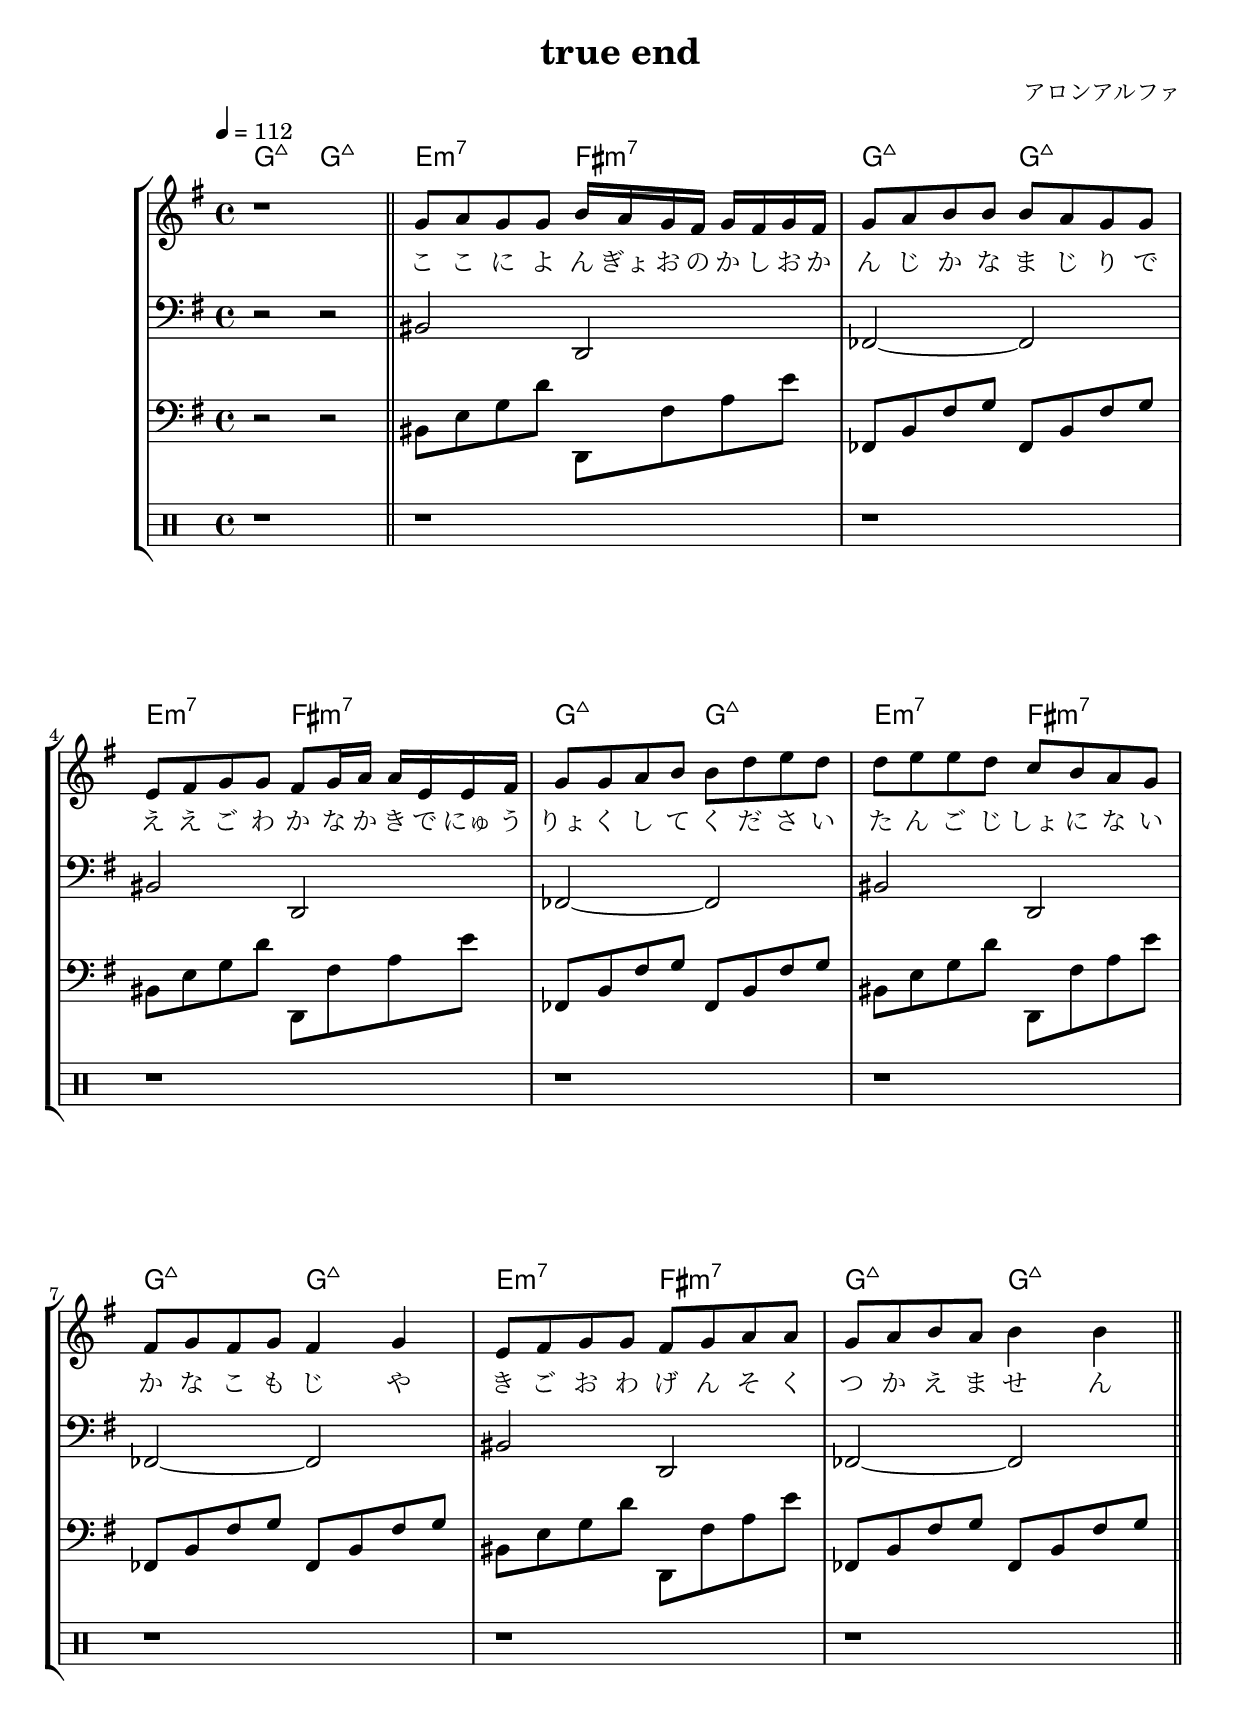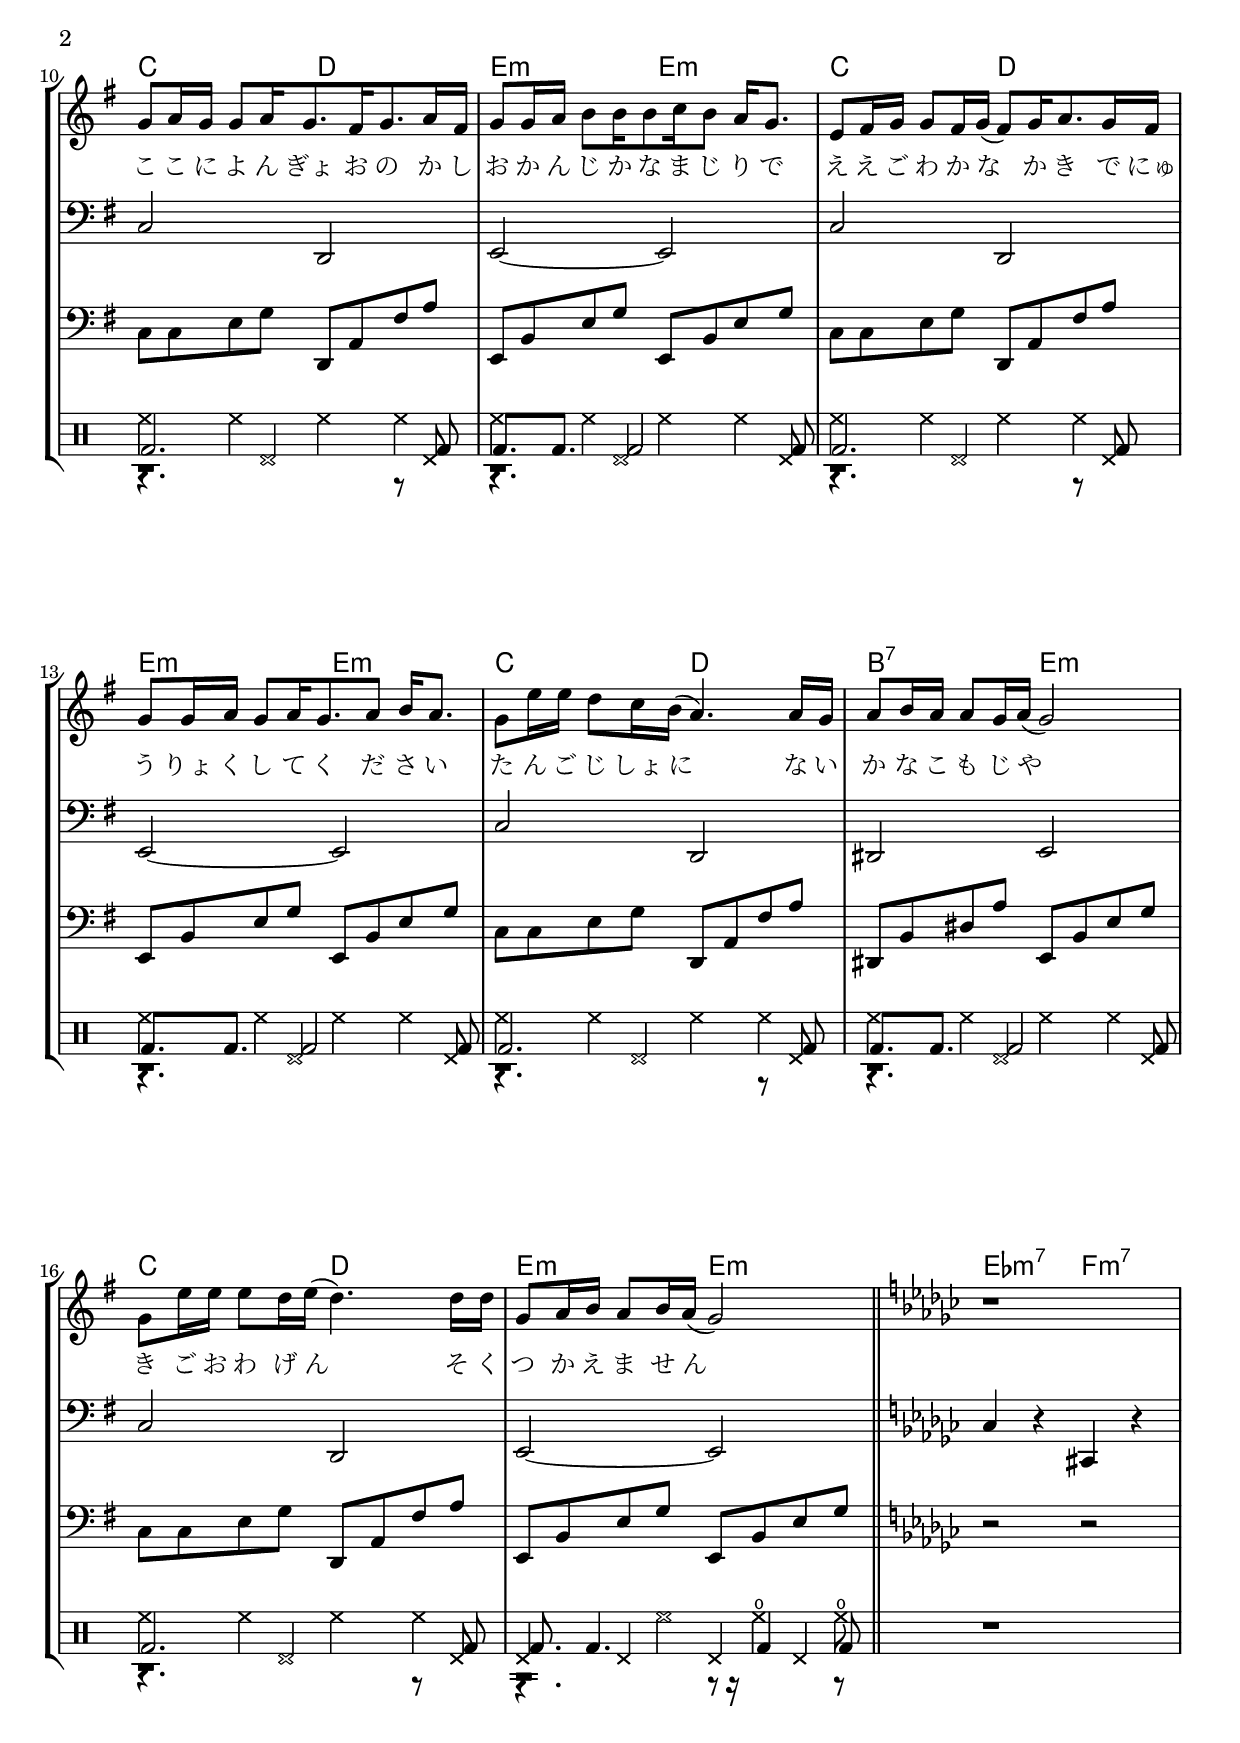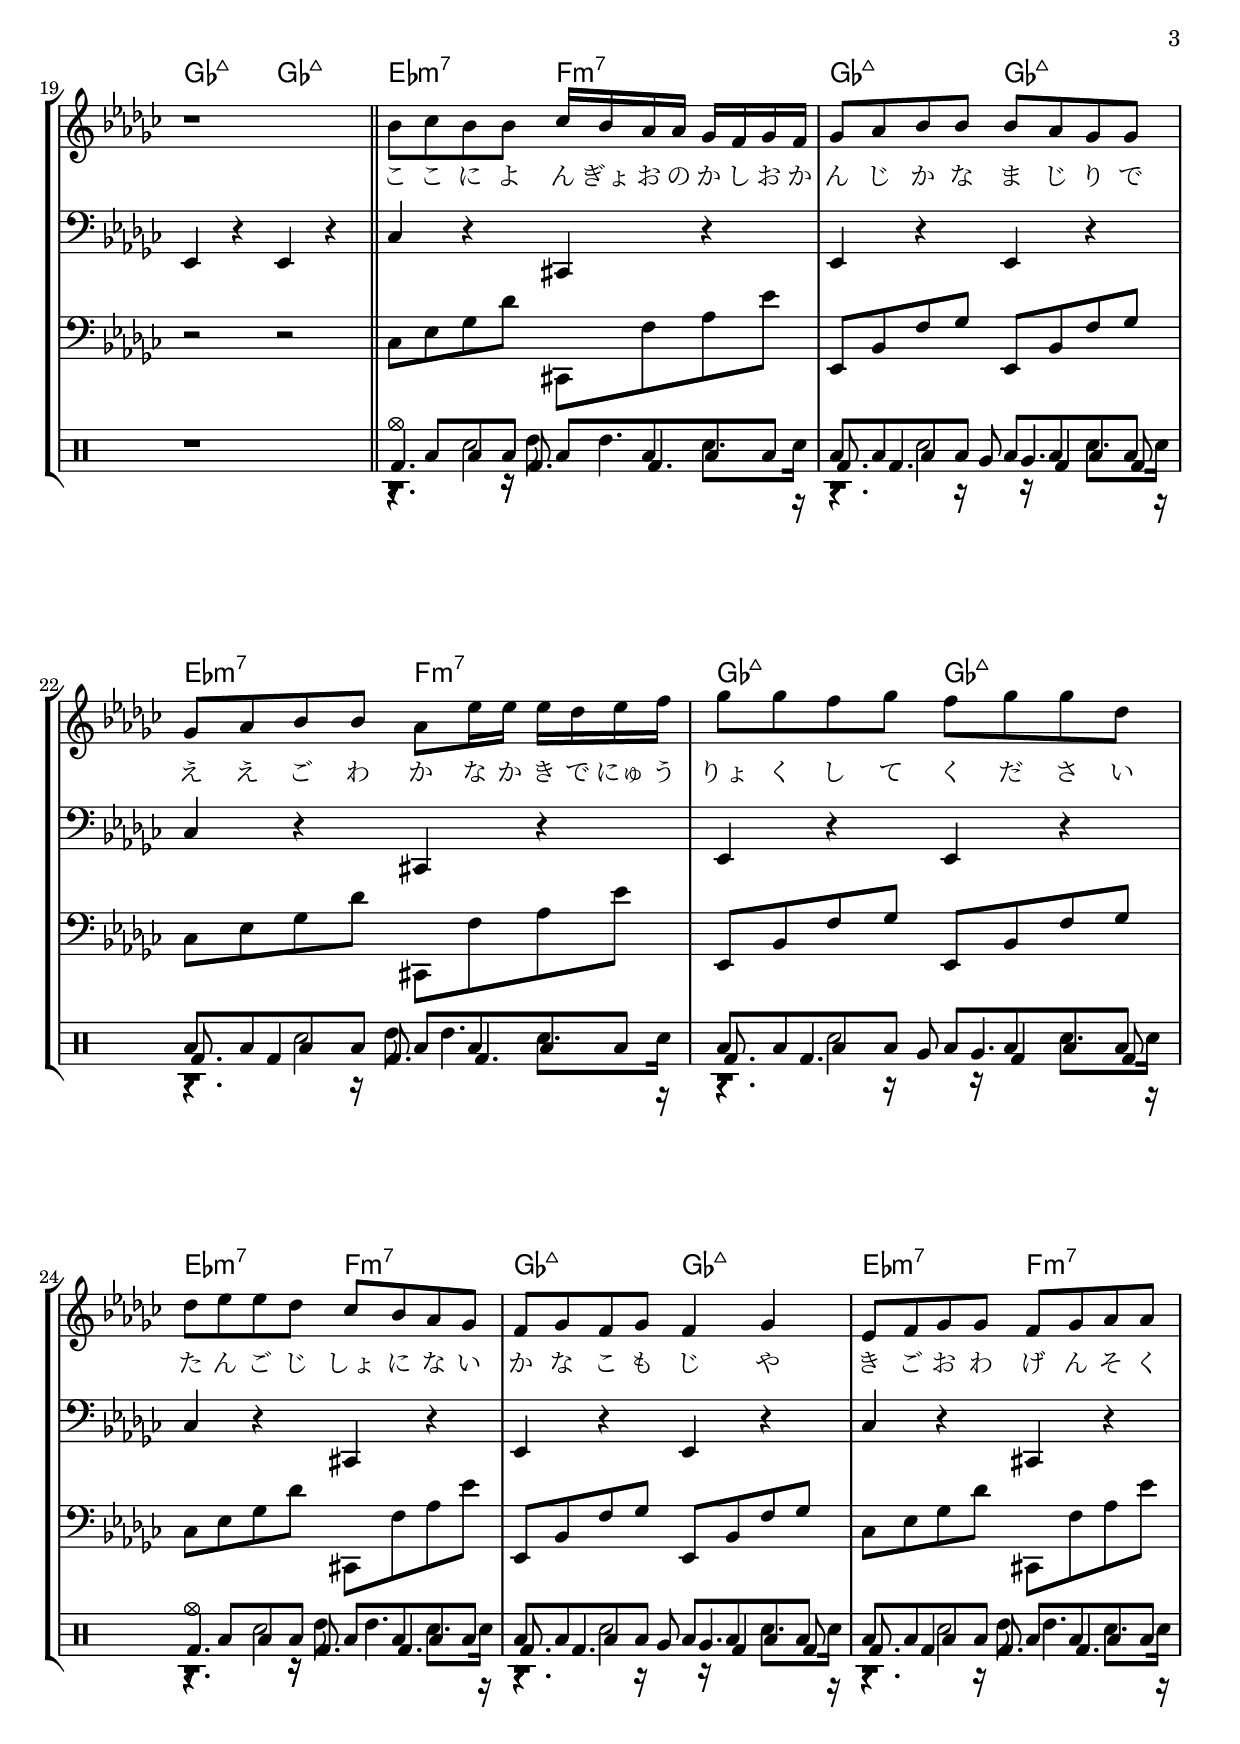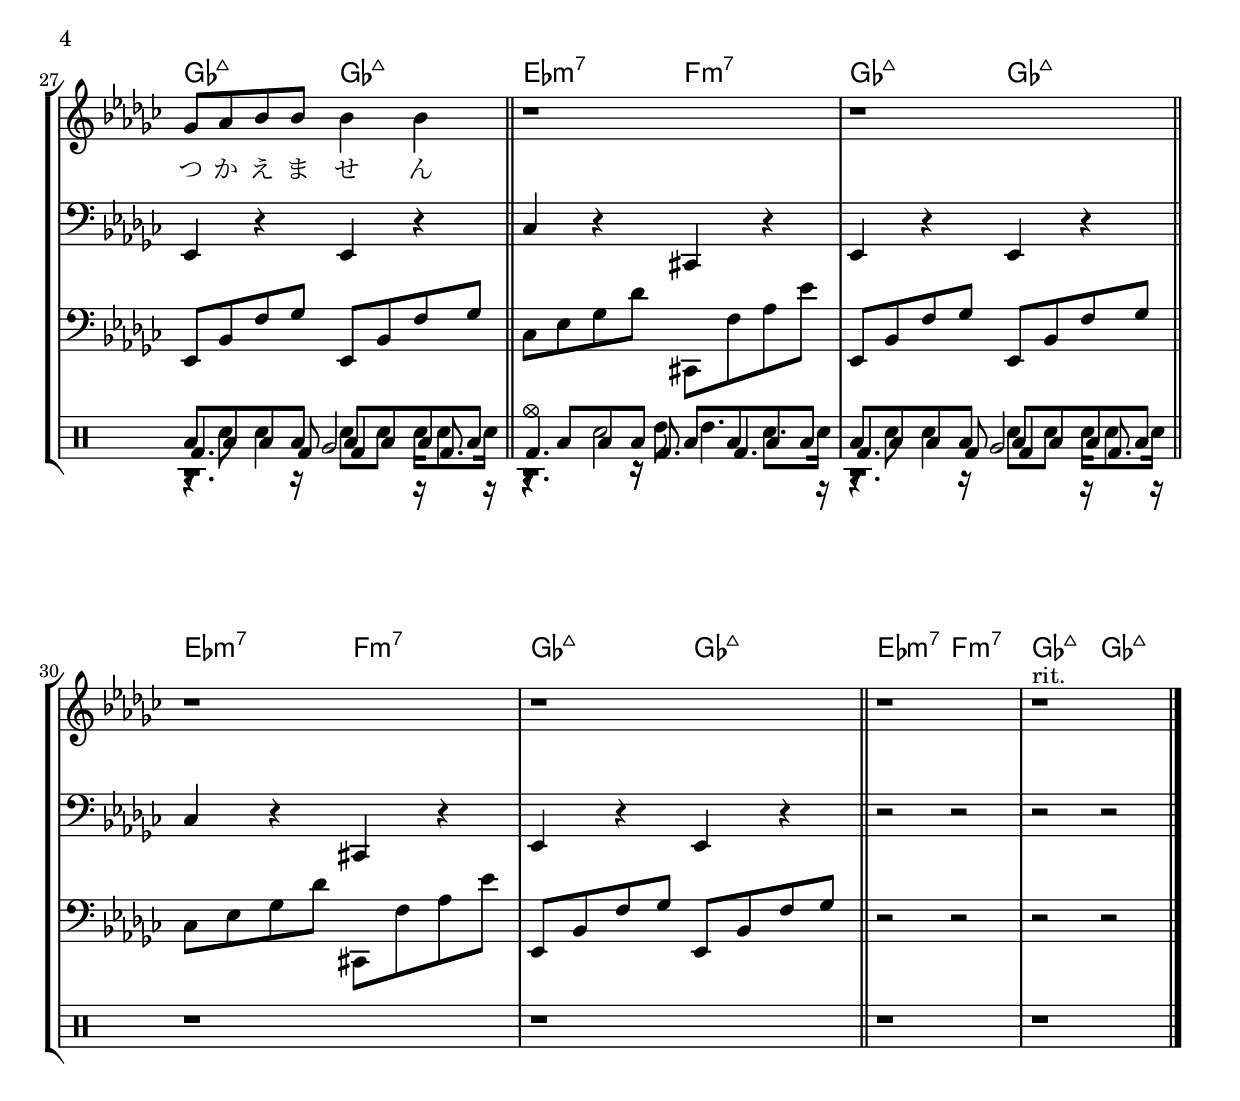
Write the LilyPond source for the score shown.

\version "2.12.1"

\header {
	title = \markup {"true end"}
	composer = \markup \center-column {アロンアルファ}
}

harmony = \chordmode {
	g2:maj7 g:maj7 

	e:min7 fis:m7 g:maj7 g:maj7 e:min7 fis:m7 g:maj7 g:maj7 e:min7 fis:m7 g:maj7 g:maj7 e:min7 fis:m7 g:maj7 g:maj7 

	c d e:m e:m c d e:m e:m c d b:7 e:m c d e:m e:m 

	es:min7 f:m7 ges:maj7 ges:maj7 

	es:min7 f:m7 ges:maj7 ges:maj7 es:min7 f:m7 ges:maj7 ges:maj7 es:min7 f:m7 ges:maj7 ges:maj7 es:min7 f:m7 ges:maj7 ges:maj7 

	es:min7 f:m7 ges:maj7 ges:maj7 

	es:min7 f:m7 ges:maj7 ges:maj7 

	es:min7 f:m7 ges:maj7 ges:maj7 
}

melody = {
	\key g \major
	\tempo 4 = 112
	r1   
	\set Staff.midiInstrument = #"Guitar harmonics"
	 g'8  a'8  g'8  g'8  b'16  a'16  g'16  fis'16  g'16  fis'16  g'16  fis'16 
	g'8  a'8  b'8  b'8  b'8  a'8  g'8  g'8 
	e'8  fis'8  g'8  g'8  fis'8  g'16  a'16  a'16  e'16  e'16  fis'16 
	g'8  g'8  a'8  b'8  b'8  d''8  e''8  d''8 
	d''8  e''8  e''8  d''8  c''8  b'8  a'8  g'8 
	fis'8  g'8  fis'8  g'8  fis'4  g'4 
	e'8  fis'8  g'8  g'8  fis'8  g'8  a'8  a'8 
	g'8  a'8  b'8  a'8  b'4  b'4
	\set Staff.midiInstrument = #"Guitar harmonics"
	 g'8  a'16  g'16  g'8  a'16  g'8.  fis'16  g'8.  a'16  fis'16 
	g'8  g'16  a'16  b'8  b'16  b'8  c''16  b'8  a'16  g'8. 
	e'8  fis'16  g'16  g'8  fis'16  g'16  (fis'8)  g'16  a'8.  g'16  fis'16 
	g'8  g'16  a'16  g'8  a'16  g'8.  a'8  b'16  a'8. 
	g'8  e''16  e''16  d''8  c''16  b'16  (a'4.)  a'16  g'16 
	a'8  b'16  a'16  a'8  g'16  a'16  (g'2) 
	g'8  e''16  e''16  e''8  d''16  e''16  (d''4.)  d''16  d''16 
	g'8  a'16  b'16  a'8  b'16  a'16  (g'2)
	\key ges \major
	r1 | r1   
	\set Staff.midiInstrument = #"Guitar harmonics"
	 bes'8  ces''8  bes'8  bes'8  ces''16  bes'16  as'16  as'16  ges'16  f'16  ges'16  f'16 
	ges'8  as'8  bes'8  bes'8  bes'8  as'8  ges'8  ges'8 
	ges'8  as'8  bes'8  bes'8  as'8  es''16  es''16  es''16  des''16  es''16  f''16 
	ges''8  ges''8  f''8  ges''8  f''8  ges''8  ges''8  des''8 
	des''8  es''8  es''8  des''8  ces''8  bes'8  as'8  ges'8 
	f'8  ges'8  f'8  ges'8  f'4  ges'4 
	es'8  f'8  ges'8  ges'8  f'8  ges'8  as'8  as'8 
	ges'8  as'8  bes'8  bes'8  bes'4  bes'4
	r1 | r1   
	r1 | r1   
	r1 | r1^"rit." \bar "|."
}

words = \lyricmode {
	
	こ  こ  に  よ  ん  ぎょ  お  の  か  し  お  か  ん  じ  か  な  ま  じ  り  で  え  え  ご  わ  か  な  か  き  で  にゅ  う  りょ  く  し  て  く  だ  さ  い  た  ん  ご  じ  しょ  に  な  い  か  な  こ  も  じ  や  き  ご  お  わ  げ  ん  そ  く  つ  か  え  ま  せ  ん  
	こ  こ  に  よ  ん  ぎょ  お  の  か  し  お  か  ん  じ  か  な  ま  じ  り  で  え  え  ご  わ  か  な  か  き  で  にゅ  う  りょ  く  し  て  く  だ  さ  い  た  ん  ご  じ  しょ  に  な  い  か  な  こ  も  じ  や  き  ご  お  わ  げ  ん  そ  く  つ  か  え  ま  せ  ん  
	
	こ  こ  に  よ  ん  ぎょ  お  の  か  し  お  か  ん  じ  か  な  ま  じ  り  で  え  え  ご  わ  か  な  か  き  で  にゅ  う  りょ  く  し  て  く  だ  さ  い  た  ん  ご  じ  しょ  に  な  い  か  な  こ  も  じ  や  き  ご  お  わ  げ  ん  そ  く  つ  か  え  ま  せ  ん  
	
	
	
}

tempochange = {
	\tempo 4 = 112
	r1 \bar "||"
	\tempo 4 = 112
	r1 | r1 | r1 | r1 | r1 | r1 | r1 | r1 \bar "||"
	\tempo 4 = 112
	r1 | r1 | r1 | r1 | r1 | r1 | r1 | r1 \bar "||"
	\tempo 4 = 112
	r1 | r1 \bar "||"
	\tempo 4 = 112
	r1 | r1 | r1 | r1 | r1 | r1 | r1 | r1 \bar "||"
	\tempo 4 = 112
	r1 | r1 \bar "||"
	\tempo 4 = 112
	r1 | r1 \bar "||"
	\tempo 4 = 112
	r1 | \tempo 4 = 84 r2 \tempo 4 = 74 r2 \bar "|."
}

mainacc = {
	\clef bass
	\set Staff.midiInstrument = #"Acoustic grand"
	\key g \major
	\tempo 4 = 112
	r2
	r2
	\bar "||"

	\set Staff.midiInstrument = #"Electric Piano2"
	bis,2
	~d,2
	fes,2
	~fes,2
	bis,2
	~d,2
	fes,2
	~fes,2
	bis,2
	~d,2
	fes,2
	~fes,2
	bis,2
	~d,2
	fes,2
	~fes,2
	\bar "||"

	\set Staff.midiInstrument = #"Electric Piano2"
	c2
	~d,2
	e,2
	~e,2
	c2
	~d,2
	e,2
	~e,2
	c2
	~d,2
	dis,2
	~e,2
	c2
	~d,2
	e,2
	~e,2
	\bar "||"

	\set Staff.midiInstrument = #"Electric Piano 1"
	\key ges \major
	ces4 r4
	cis,4 r4
	es,4 r4
	es,4 r4
	\bar "||"

	\set Staff.midiInstrument = #"Acoustic grand"
	ces4 r4
	cis,4 r4
	es,4 r4
	es,4 r4
	ces4 r4
	cis,4 r4
	es,4 r4
	es,4 r4
	ces4 r4
	cis,4 r4
	es,4 r4
	es,4 r4
	ces4 r4
	cis,4 r4
	es,4 r4
	es,4 r4
	\bar "||"

	\set Staff.midiInstrument = #"Acoustic grand"
	ces4 r4
	cis,4 r4
	es,4 r4
	es,4 r4
	\bar "||"

	\set Staff.midiInstrument = #"Acoustic grand"
	ces4 r4
	cis,4 r4
	es,4 r4
	es,4 r4
	\bar "||"

	\set Staff.midiInstrument = #"Acoustic grand"
	r2
	r2
	r2
	r2
	\bar "|."
}

subacc = {
	\clef bass
	\set Staff.midiInstrument = #"Acoustic grand"
	\key g \major
	\tempo 4 = 112
	r2
	r2
	\bar "||"

	\set Staff.midiInstrument = #"Electric Piano 1"
	bis,8 e8 g8 d'8
	d,8 fis8 a8 e'8
	fes,8 b,8 fis8 g8
	fes,8 b,8 fis8 g8
	bis,8 e8 g8 d'8
	d,8 fis8 a8 e'8
	fes,8 b,8 fis8 g8
	fes,8 b,8 fis8 g8
	bis,8 e8 g8 d'8
	d,8 fis8 a8 e'8
	fes,8 b,8 fis8 g8
	fes,8 b,8 fis8 g8
	bis,8 e8 g8 d'8
	d,8 fis8 a8 e'8
	fes,8 b,8 fis8 g8
	fes,8 b,8 fis8 g8
	\bar "||"

	\set Staff.midiInstrument = #"Electric Piano 1"
	c8 c8 e8 g8
	d,8 a,8 fis8 a8
	e,8 b,8 e8 g8
	e,8 b,8 e8 g8
	c8 c8 e8 g8
	d,8 a,8 fis8 a8
	e,8 b,8 e8 g8
	e,8 b,8 e8 g8
	c8 c8 e8 g8
	d,8 a,8 fis8 a8
	dis,8 b,8 dis8 a8
	e,8 b,8 e8 g8
	c8 c8 e8 g8
	d,8 a,8 fis8 a8
	e,8 b,8 e8 g8
	e,8 b,8 e8 g8
	\bar "||"

	\set Staff.midiInstrument = #"Acoustic grand"
	\key ges \major
	r2
	r2
	r2
	r2
	\bar "||"

	\set Staff.midiInstrument = #"Electric Piano 1"
	ces8 es8 ges8 des'8
	cis,8 f8 as8 es'8
	es,8 bes,8 f8 ges8
	es,8 bes,8 f8 ges8
	ces8 es8 ges8 des'8
	cis,8 f8 as8 es'8
	es,8 bes,8 f8 ges8
	es,8 bes,8 f8 ges8
	ces8 es8 ges8 des'8
	cis,8 f8 as8 es'8
	es,8 bes,8 f8 ges8
	es,8 bes,8 f8 ges8
	ces8 es8 ges8 des'8
	cis,8 f8 as8 es'8
	es,8 bes,8 f8 ges8
	es,8 bes,8 f8 ges8
	\bar "||"

	\set Staff.midiInstrument = #"Electric Piano 1"
	ces8 es8 ges8 des'8
	cis,8 f8 as8 es'8
	es,8 bes,8 f8 ges8
	es,8 bes,8 f8 ges8
	\bar "||"

	\set Staff.midiInstrument = #"Electric Piano 1"
	ces8 es8 ges8 des'8
	cis,8 f8 as8 es'8
	es,8 bes,8 f8 ges8
	es,8 bes,8 f8 ges8
	\bar "||"

	\set Staff.midiInstrument = #"Acoustic grand"
	r2
	r2
	r2
	r2
	\bar "|."
}

percA = {
	\drummode {
	r1 \bar "||"
	r1 |r1 |r1 |r1 |r1 |r1 |r1 |r1 \bar "||"
	r1  |r1  |r1  |r1  |r1  |r1  |r1  |r2 r8 hho4 hho8  \bar "||"
	r1 |r1 \bar "||"
	r4 sn2 sn8. sn16  |r4 sn2 sn8. sn16  |r4 sn2 sn8. sn16  |r4 sn2 sn8. sn16  |r4 sn2 sn8. sn16  |r4 sn2 sn8. sn16  |r4 sn2 sn8. sn16  |r8 sn8 sn4 sn8 sn8 sn16 sn8 sn16  \bar "||"
	r4 sn2 sn8. sn16  |r8 sn8 sn4 sn8 sn8 sn16 sn8 sn16  \bar "||"
	r1 |r1 \bar "||"
	r1 |r1 \bar "|."
	}
}

percB = {
	\drummode {
	r1 \bar "||"
	r1 |r1 |r1 |r1 |r1 |r1 |r1 |r1 \bar "||"
	r4. hhp2 hhp8  |r4. hhp2 hhp8  |r4. hhp2 hhp8  |r4. hhp2 hhp8  |r4. hhp2 hhp8  |r4. hhp2 hhp8  |r4. hhp2 hhp8  |hhp4 hhp4 hhp4 hhp4  \bar "||"
	r1 |r1 \bar "||"
	r4. r16 tommh8 tommh4. r16  |r1  |r4. r16 tommh8 tommh4. r16  |r1  |r4. r16 tommh8 tommh4. r16  |r1  |r4. r16 tommh8 tommh4. r16  |r1  \bar "||"
	r4. r16 tommh8 tommh4. r16  |r1  \bar "||"
	r1 |r1 \bar "||"
	r1 |r1 \bar "|."
	}
}

percC = {
	\drummode {
	r1 \bar "||"
	r1 |r1 |r1 |r1 |r1 |r1 |r1 |r1 \bar "||"
	hh4 hh4 hh4 hh4  |hh4 hh4 hh4 hh4  |hh4 hh4 hh4 hh4  |hh4 hh4 hh4 hh4  |hh4 hh4 hh4 hh4  |hh4 hh4 hh4 hh4  |hh4 hh4 hh4 hh4  |r4. hh2 r8  \bar "||"
	r1 |r1 \bar "||"
	r8 toml8 toml8 toml8 toml8 toml8 toml8 toml8  |toml8 toml8 toml8 toml8 toml8 toml8 toml8 toml8  |toml8 toml8 toml8 toml8 toml8 toml8 toml8 toml8  |toml8 toml8 toml8 toml8 toml8 toml8 toml8 toml8  |r8 toml8 toml8 toml8 toml8 toml8 toml8 toml8  |toml8 toml8 toml8 toml8 toml8 toml8 toml8 toml8  |toml8 toml8 toml8 toml8 toml8 toml8 toml8 toml8  |toml8 toml8 toml8 toml8 toml8 toml8 toml8 toml8  \bar "||"
	r8 toml8 toml8 toml8 toml8 toml8 toml8 toml8  |toml8 toml8 toml8 toml8 toml8 toml8 toml8 toml8  \bar "||"
	r1 |r1 \bar "||"
	r1 |r1 \bar "|."
	}
}

percD = {
	\drummode {
	r1 \bar "||"
	r1 |r1 |r1 |r1 |r1 |r1 |r1 |r1 \bar "||"
	bd2. r8 bd8  |bd8. bd8. bd2 bd8  |bd2. r8 bd8  |bd8. bd8. bd2 bd8  |bd2. r8 bd8  |bd8. bd8. bd2 bd8  |bd2. r8 bd8  |bd8. bd4. r16 bd4 bd8  \bar "||"
	r1 |r1 \bar "||"
	r1  |r4. r16 tomfh8 tomfh4. r16  |r1  |r4. r16 tomfh8 tomfh4. r16  |r1  |r4. r16 tomfh8 tomfh4. r16  |r1  |r4. r16 tomfh2 r16  \bar "||"
	r1  |r4. r16 tomfh2 r16  \bar "||"
	r1 |r1 \bar "||"
	r1 |r1 \bar "|."
	}
}

percE = {
	\drummode {
	r1 \bar "||"
	r1 |r1 |r1 |r1 |r1 |r1 |r1 |r1 \bar "||"
	r1 | r1 | r1 | r1 | r1 | r1 | r1 | r1 \bar "||"
	r1 |r1 \bar "||"
	bd4. r16 bd8. bd4.  |bd8. bd4. r16 bd4 bd8  |bd8. bd4 bd8. bd4.  |bd8. bd4. r16 bd4 bd8  |bd4. r16 bd8. bd4.  |bd8. bd4. r16 bd4 bd8  |bd8. bd4 bd8. bd4.  |bd4. bd8 bd4 r16 bd8.  \bar "||"
	bd4. r16 bd8. bd4.  |bd4. bd8 bd4 r16 bd8.  \bar "||"
	r1 |r1 \bar "||"
	r1 |r1 \bar "|."
	}
}

percF = {
	\drummode {
	r1 \bar "||"
	r1 | r1 | r1 | r1 | r1 | r1 | r1 | r1 \bar "||"
	r1 | r1 | r1 | r1 | r1 | r1 | r1 | r1 \bar "||"
	r1 | r1 \bar "||"
	cymc1  |r1 |r1 |r1 |cymc1  |r1 |r1 |r1 \bar "||"
	cymc1  |r1 \bar "||"
	r1 | r1 \bar "||"
	r1 | r1 \bar "|."
	}
}

\score {
	<<
		\new StaffGroup <<
			\new ChordNames {\harmony}
			\new Voice = "melody" {\melody}
			\new Lyrics \lyricsto "melody" \words
			\new Staff = "mainacc" {\mainacc}
			\new Staff = "subacc" {\subacc}
			\new DrumStaff <<
				\new DrumVoice {\percA}
				\new DrumVoice {\percB}
				\new DrumVoice {\percC}
				\new DrumVoice {\percD}
				\new DrumVoice {\percE}
				\new DrumVoice {\percF}
			>>
		>>
	>>
	\layout { }
}
